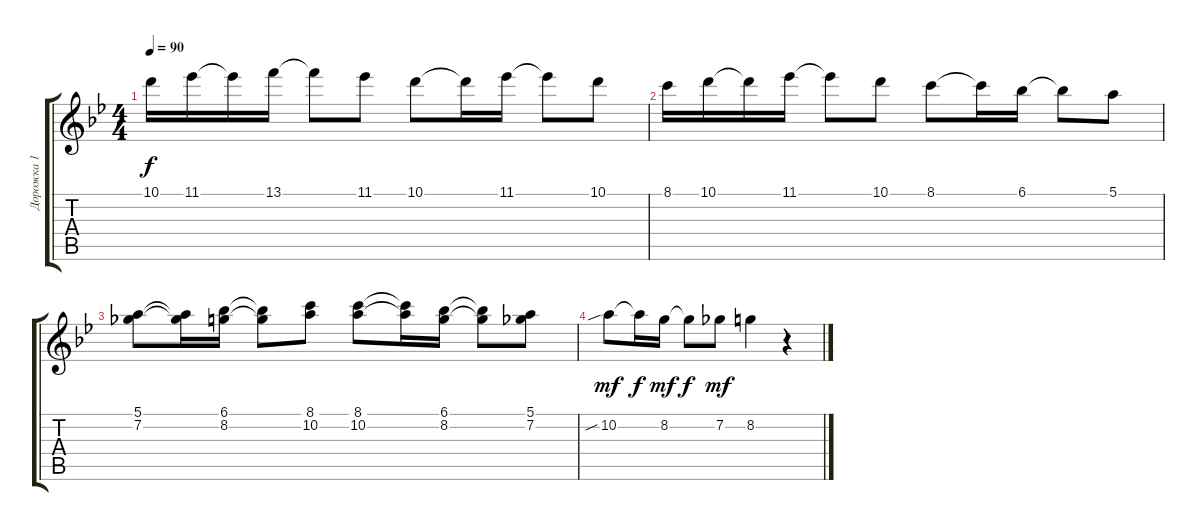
\track ("Дорожка 1" "Дорожка 1") {instrument acousticguitarsteel}
\staff {score tabs}
\tuning (E4 B3 G3 D3 A2 E2) {hide}
\ts (4 4)
\tempo 90
\clef g2
\ks bb
10.1.16{dy f} 11.1.16 11.1{t}.16 13.1.16 13.1{t}.8 11.1.8 10.1.8 10.1{t}.16 11.1.16 11.1{t}.8 10.1.8 |
8.1.16 10.1.16 10.1{t}.16 11.1.16 11.1{t}.8 10.1.8 8.1.8 8.1{t}.16 6.1.16 6.1{t}.8 5.1.8 |
(5.1 7.2).8 (5.1{t} 7.2{t}).16 (6.1 8.2).16 (6.1{t} 8.2{t}).8 (8.1 10.2).8 (8.1 10.2).8 (8.1{t} 10.2{t}).16 (6.1 8.2).16 (6.1{t} 8.2{t}).8 (5.1 7.2).8 |
10.2{sib}.8{dy mf} 10.2{t}.16{dy f} 8.2.16{dy mf} 8.2{t}.8{dy f} 7.2.8{dy mf} 8.2.4 r.4
